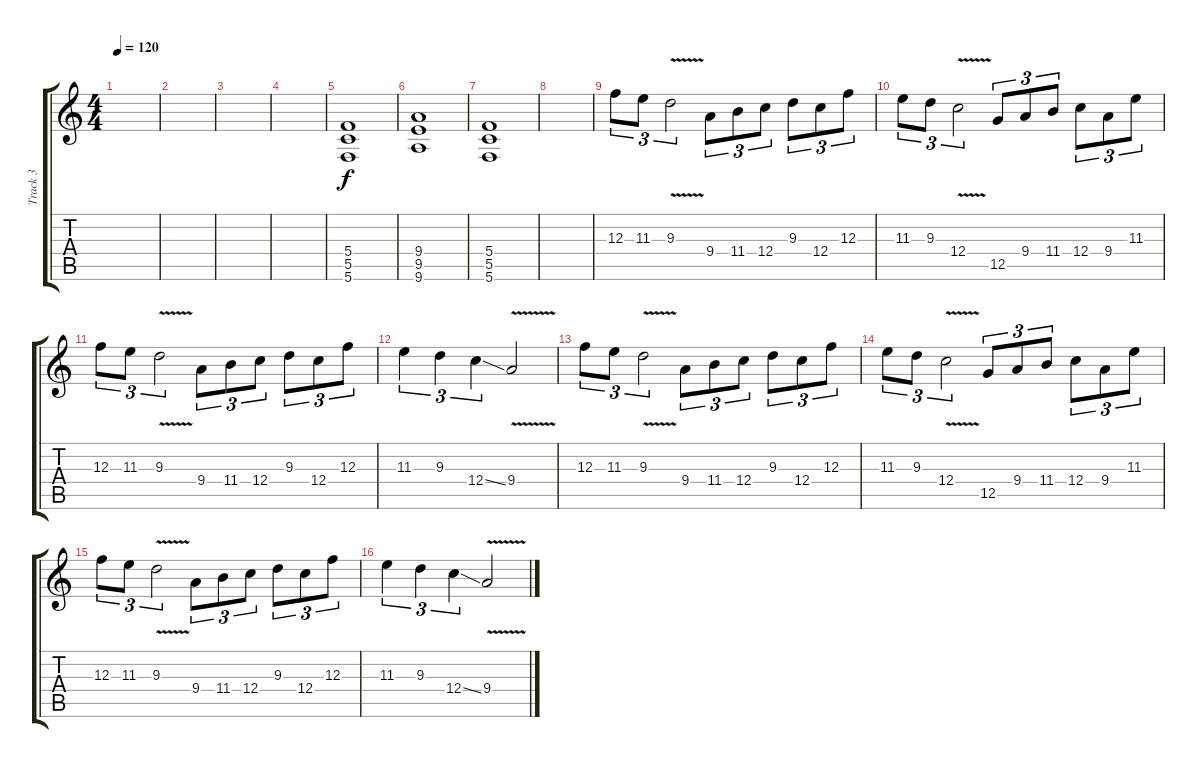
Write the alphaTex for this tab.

\track ("Track 3" "Track 3") {instrument distortionguitar}
\staff {score tabs}
\tuning (D4 A3 F3 C3 G2 C2) {hide}
\ts (4 4)
\tempo 120
\clef g2
\ks c
|
|
|
|
(5.4 5.5 5.6).1 |
(9.4 9.5 9.6).1 |
(5.4 5.5 5.6).1 |
|
12.3.8{tu (3 2)} 11.3.8{tu (3 2)} 9.3{v}.2{tu (3 2)} 9.4.8{tu (3 2)} 11.4.8{tu (3 2)} 12.4.8{tu (3 2)} 9.3.8{tu (3 2)} 12.4.8{tu (3 2)} 12.3.8{tu (3 2)} |
11.3.8{tu (3 2)} 9.3.8{tu (3 2)} 12.4{v}.2{tu (3 2)} 12.5.8{tu (3 2)} 9.4.8{tu (3 2)} 11.4.8{tu (3 2)} 12.4.8{tu (3 2)} 9.4.8{tu (3 2)} 11.3.8{tu (3 2)} |
12.3.8{tu (3 2)} 11.3.8{tu (3 2)} 9.3{v}.2{tu (3 2)} 9.4.8{tu (3 2)} 11.4.8{tu (3 2)} 12.4.8{tu (3 2)} 9.3.8{tu (3 2)} 12.4.8{tu (3 2)} 12.3.8{tu (3 2)} |
11.3.4{tu (3 2)} 9.3.4{tu (3 2)} 12.4{ss}.4{tu (3 2)} 9.4{v}.2 |
12.3.8{tu (3 2)} 11.3.8{tu (3 2)} 9.3{v}.2{tu (3 2)} 9.4.8{tu (3 2)} 11.4.8{tu (3 2)} 12.4.8{tu (3 2)} 9.3.8{tu (3 2)} 12.4.8{tu (3 2)} 12.3.8{tu (3 2)} |
11.3.8{tu (3 2)} 9.3.8{tu (3 2)} 12.4{v}.2{tu (3 2)} 12.5.8{tu (3 2)} 9.4.8{tu (3 2)} 11.4.8{tu (3 2)} 12.4.8{tu (3 2)} 9.4.8{tu (3 2)} 11.3.8{tu (3 2)} |
12.3.8{tu (3 2)} 11.3.8{tu (3 2)} 9.3{v}.2{tu (3 2)} 9.4.8{tu (3 2)} 11.4.8{tu (3 2)} 12.4.8{tu (3 2)} 9.3.8{tu (3 2)} 12.4.8{tu (3 2)} 12.3.8{tu (3 2)} |
11.3.4{tu (3 2)} 9.3.4{tu (3 2)} 12.4{ss}.4{tu (3 2)} 9.4{v}.2
